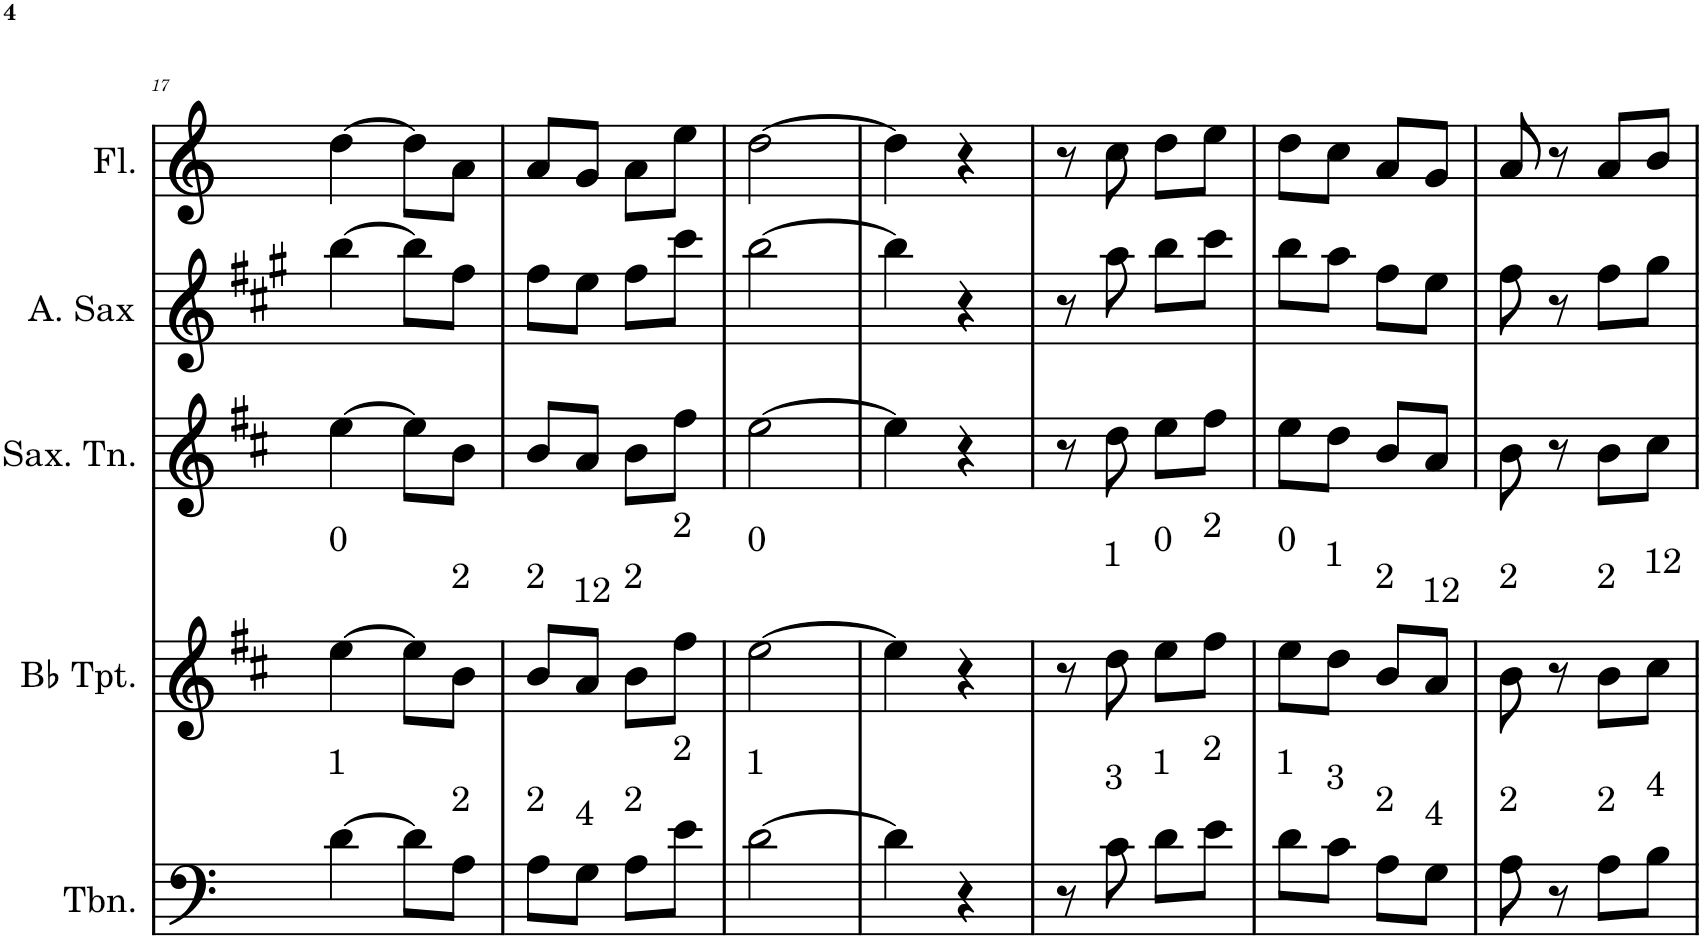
**kern	**kern	**kern	**kern	**kern
*part5	*part4	*part3	*part2	*part1
*staff5	*staff4	*staff3	*staff2	*staff1
*I"Trombone	*I"Bb Trumpet	*I"Saxofone Tenor	*I"Saxofone Alto	*I"Flauta Transversal
*I'Tbn.	*I'Bb Tpt.	*I'Sax. Tn.	*	*I'Fl.
!!LO:PB:g=z
*clefF4	*clefG2	*clefG2	*clefG2	*clefG2
*	*Trd1c2	*Trd8c14	*Trd5c9	*
*k[]	*k[f#c#]	*k[f#c#]	*k[f#c#g#]	*k[]
*M2/4	*M2/4	*M2/4	*M2/4	*M2/4
=17	=17	=17	=17	=17
!	!LO:TX:a:t=0	!	!	!
!LO:TX:a:t=1	!	!	!	!
[4d\	[4ee\	[4ee\	[4bb\	[4dd\
8d\L]	8ee\L]	8ee\L]	8bb\L]	8dd\L]
!	!LO:TX:a:t=2	!	!	!
!LO:TX:a:t=2	!	!	!	!
8A\J	8b\J	8b\J	8ff#\J	8a\J
=18	=18	=18	=18	=18
!	!LO:TX:a:t=2	!	!	!
!LO:TX:a:t=2	!	!	!	!
8A\L	8b/L	8b/L	8ff#\L	8a/L
!	!LO:TX:a:t=12	!	!	!
!LO:TX:a:t=4	!	!	!	!
8G\J	8a/J	8a/J	8ee\J	8g/J
!	!LO:TX:a:t=2	!	!	!
!LO:TX:a:t=2	!	!	!	!
8A\L	8b\L	8b\L	8ff#\L	8a\L
!	!LO:TX:a:t=2	!	!	!
!LO:TX:a:t=2	!	!	!	!
8e\J	8ff#\J	8ff#\J	8ccc#\J	8ee\J
=19	=19	=19	=19	=19
!	!LO:TX:a:t=0	!	!	!
!LO:TX:a:t=1	!	!	!	!
[2d\	[2ee\	[2ee\	[2bb\	[2dd\
=20	=20	=20	=20	=20
4d\]	4ee\]	4ee\]	4bb\]	4dd\]
4r	4r	4r	4r	4r
=21	=21	=21	=21	=21
8r	8r	8r	8r	8r
!	!LO:TX:a:t=1	!	!	!
!LO:TX:a:t=3	!	!	!	!
8c\	8dd\	8dd\	8aa\	8cc\
!	!LO:TX:a:t=0	!	!	!
!LO:TX:a:t=1	!	!	!	!
8d\L	8ee\L	8ee\L	8bb\L	8dd\L
!	!LO:TX:a:t=2	!	!	!
!LO:TX:a:t=2	!	!	!	!
8e\J	8ff#\J	8ff#\J	8ccc#\J	8ee\J
=22	=22	=22	=22	=22
!	!LO:TX:a:t=0	!	!	!
!LO:TX:a:t=1	!	!	!	!
8d\L	8ee\L	8ee\L	8bb\L	8dd\L
!	!LO:TX:a:t=1	!	!	!
!LO:TX:a:t=3	!	!	!	!
8c\J	8dd\J	8dd\J	8aa\J	8cc\J
!	!LO:TX:a:t=2	!	!	!
!LO:TX:a:t=2	!	!	!	!
8A\L	8b/L	8b/L	8ff#\L	8a/L
!	!LO:TX:a:t=12	!	!	!
!LO:TX:a:t=4	!	!	!	!
8G\J	8a/J	8a/J	8ee\J	8g/J
=23	=23	=23	=23	=23
!	!LO:TX:a:t=2	!	!	!
!LO:TX:a:t=2	!	!	!	!
8A\	8b\	8b\	8ff#\	8a/
8r	8r	8r	8r	8r
!	!LO:TX:a:t=2	!	!	!
!LO:TX:a:t=2	!	!	!	!
8A\L	8b\L	8b\L	8ff#\L	8a/L
!	!LO:TX:a:t=12	!	!	!
!LO:TX:a:t=4	!	!	!	!
8B\J	8cc#\J	8cc#\J	8gg#\J	8b/J
=	=	=	=	=
*-	*-	*-	*-	*-
